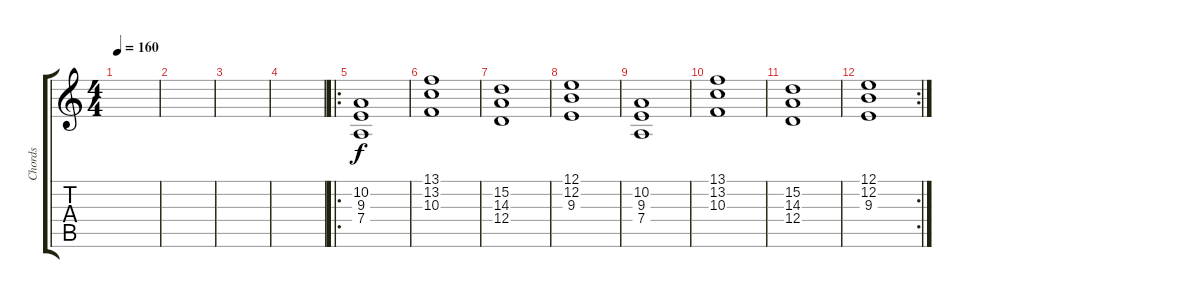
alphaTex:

\track ("Chords" "Chords") {instrument choiraahs}
\staff {score tabs}
\tuning (E4 B3 G3 D3 A2 E2) {hide}
\ts (4 4)
\tempo 160
\clef g2
\ks c
|
|
|
|
\ro
(10.2 9.3 7.4).1 |
(13.1 13.2 10.3).1 |
(15.2 14.3 12.4).1 |
(12.1 12.2 9.3).1 |
(10.2 9.3 7.4).1 |
(13.1 13.2 10.3).1 |
(15.2 14.3 12.4).1 |
\rc 2
(12.1 12.2 9.3).1
